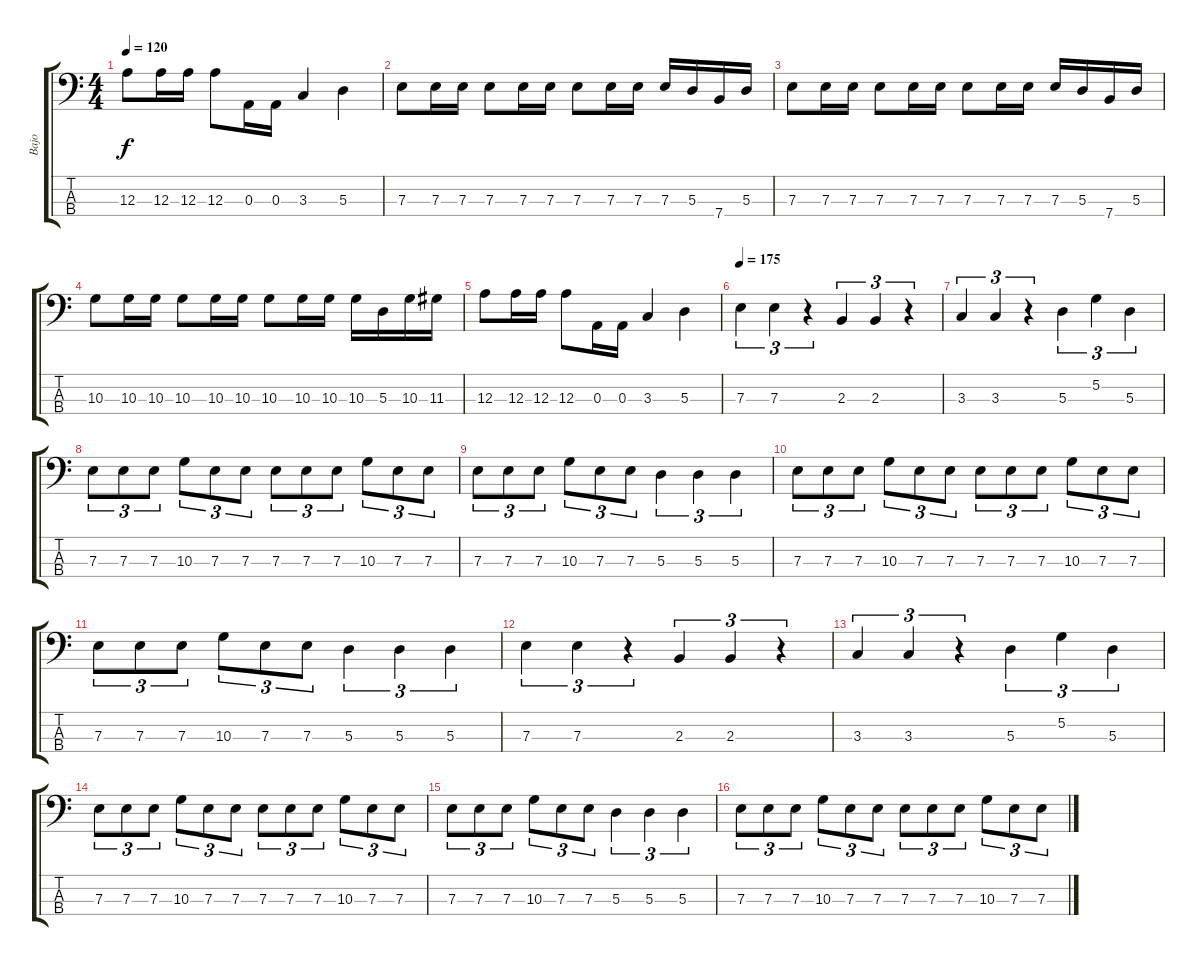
\track ("Bajo" "Bajo") {instrument electricbasspick}
\staff {score tabs}
\tuning (G2 D2 A1 E1) {hide}
\ts (4 4)
\tempo 120
\clef f4
\ks c
12.3.8{dy f} 12.3.16 12.3.16 12.3.8 0.3.16 0.3.16 3.3.4 5.3.4 |
7.3.8 7.3.16 7.3.16 7.3.8 7.3.16 7.3.16 7.3.8 7.3.16 7.3.16 7.3.16 5.3.16 7.4.16 5.3.16 |
7.3.8 7.3.16 7.3.16 7.3.8 7.3.16 7.3.16 7.3.8 7.3.16 7.3.16 7.3.16 5.3.16 7.4.16 5.3.16 |
10.3.8 10.3.16 10.3.16 10.3.8 10.3.16 10.3.16 10.3.8 10.3.16 10.3.16 10.3.16 5.3.16 10.3.16 11.3.16 |
12.3.8 12.3.16 12.3.16 12.3.8 0.3.16 0.3.16 3.3.4 5.3.4 |
\tempo 175
7.3.4{tu (3 2)} 7.3.4{tu (3 2)} r.4{tu (3 2)} 2.3.4{tu (3 2)} 2.3.4{tu (3 2)} r.4{tu (3 2)} |
3.3.4{tu (3 2)} 3.3.4{tu (3 2)} r.4{tu (3 2)} 5.3.4{tu (3 2)} 5.2.4{tu (3 2)} 5.3.4{tu (3 2)} |
7.3.8{tu (3 2)} 7.3.8{tu (3 2)} 7.3.8{tu (3 2)} 10.3.8{tu (3 2)} 7.3.8{tu (3 2)} 7.3.8{tu (3 2)} 7.3.8{tu (3 2)} 7.3.8{tu (3 2)} 7.3.8{tu (3 2)} 10.3.8{tu (3 2)} 7.3.8{tu (3 2)} 7.3.8{tu (3 2)} |
7.3.8{tu (3 2)} 7.3.8{tu (3 2)} 7.3.8{tu (3 2)} 10.3.8{tu (3 2)} 7.3.8{tu (3 2)} 7.3.8{tu (3 2)} 5.3.4{tu (3 2)} 5.3.4{tu (3 2)} 5.3.4{tu (3 2)} |
7.3.8{tu (3 2)} 7.3.8{tu (3 2)} 7.3.8{tu (3 2)} 10.3.8{tu (3 2)} 7.3.8{tu (3 2)} 7.3.8{tu (3 2)} 7.3.8{tu (3 2)} 7.3.8{tu (3 2)} 7.3.8{tu (3 2)} 10.3.8{tu (3 2)} 7.3.8{tu (3 2)} 7.3.8{tu (3 2)} |
7.3.8{tu (3 2)} 7.3.8{tu (3 2)} 7.3.8{tu (3 2)} 10.3.8{tu (3 2)} 7.3.8{tu (3 2)} 7.3.8{tu (3 2)} 5.3.4{tu (3 2)} 5.3.4{tu (3 2)} 5.3.4{tu (3 2)} |
7.3.4{tu (3 2)} 7.3.4{tu (3 2)} r.4{tu (3 2)} 2.3.4{tu (3 2)} 2.3.4{tu (3 2)} r.4{tu (3 2)} |
3.3.4{tu (3 2)} 3.3.4{tu (3 2)} r.4{tu (3 2)} 5.3.4{tu (3 2)} 5.2.4{tu (3 2)} 5.3.4{tu (3 2)} |
7.3.8{tu (3 2)} 7.3.8{tu (3 2)} 7.3.8{tu (3 2)} 10.3.8{tu (3 2)} 7.3.8{tu (3 2)} 7.3.8{tu (3 2)} 7.3.8{tu (3 2)} 7.3.8{tu (3 2)} 7.3.8{tu (3 2)} 10.3.8{tu (3 2)} 7.3.8{tu (3 2)} 7.3.8{tu (3 2)} |
7.3.8{tu (3 2)} 7.3.8{tu (3 2)} 7.3.8{tu (3 2)} 10.3.8{tu (3 2)} 7.3.8{tu (3 2)} 7.3.8{tu (3 2)} 5.3.4{tu (3 2)} 5.3.4{tu (3 2)} 5.3.4{tu (3 2)} |
7.3.8{tu (3 2)} 7.3.8{tu (3 2)} 7.3.8{tu (3 2)} 10.3.8{tu (3 2)} 7.3.8{tu (3 2)} 7.3.8{tu (3 2)} 7.3.8{tu (3 2)} 7.3.8{tu (3 2)} 7.3.8{tu (3 2)} 10.3.8{tu (3 2)} 7.3.8{tu (3 2)} 7.3.8{tu (3 2)}
